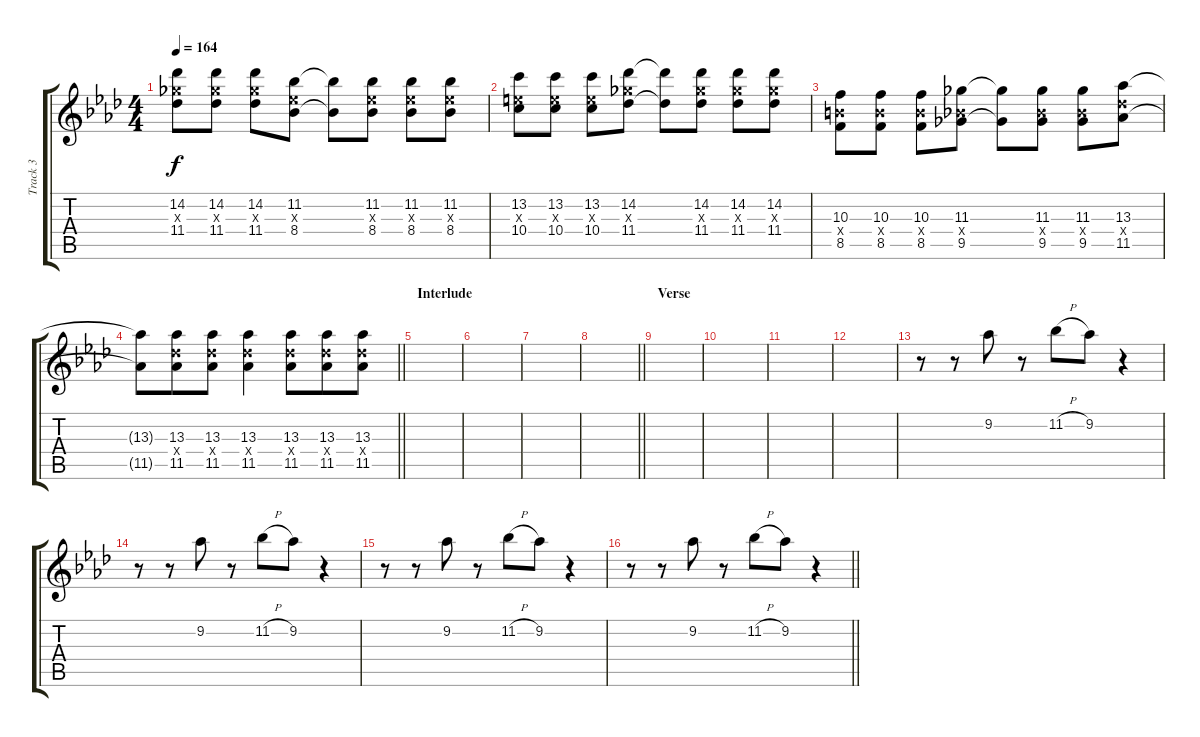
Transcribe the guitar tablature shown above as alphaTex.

\track ("Track 3" "Track 3") {instrument distortionguitar}
\staff {score tabs}
\tuning (E4 B3 G3 D3 A2 E2) {hide}
\ts (4 4)
\tempo 164
\clef g2
\ks ab
(14.2 11.3{x} 11.4).8{dy f} (14.2 11.3{x} 11.4).8 (14.2 11.3{x} 11.4).8 (11.2 8.3{x} 8.4).8 (11.2{t} 8.4{t}).8 (11.2 8.3{x} 8.4).8 (11.2 8.3{x} 8.4).8 (11.2 8.3{x} 8.4).8 |
(13.2 9.3{x} 10.4).8 (13.2 9.3{x} 10.4).8 (13.2 9.3{x} 10.4).8 (14.2 11.3{x} 11.4).8 (14.2{t} 11.4{t}).8 (14.2 11.3{x} 11.4).8 (14.2 11.3{x} 11.4).8 (14.2 11.3{x} 11.4).8 |
(10.3 9.4{x} 8.5).8 (10.3 9.4{x} 8.5).8 (10.3 9.4{x} 8.5).8 (11.3 8.4{x} 9.5).8 (11.3{t} 9.5{t}).8 (11.3 8.4{x} 9.5).8 (11.3 8.4{x} 9.5).8 (13.3 11.4{x} 11.5).8 |
\barLineRight lightlight
(13.3{t} 11.5{t}).8 (13.3 11.4{x} 11.5).8{beam merge} (13.3 11.4{x} 11.5).8 (13.3 11.4{x} 11.5).4 (13.3 11.4{x} 11.5).8{beam merge} (13.3 11.4{x} 11.5).8 (13.3 11.4{x} 11.5).8 |
\section ("" "Interlude")
|
|
|
\barLineRight lightlight
|
\section ("" "Verse")
|
|
|
|
r.8 r.8 9.2.8 r.8 11.2{h}.8 9.2.8 r.4 |
r.8 r.8 9.2.8 r.8 11.2{h}.8 9.2.8 r.4 |
r.8 r.8 9.2.8 r.8 11.2{h}.8 9.2.8 r.4 |
\barLineRight lightlight
r.8 r.8 9.2.8 r.8 11.2{h}.8 9.2.8 r.4
